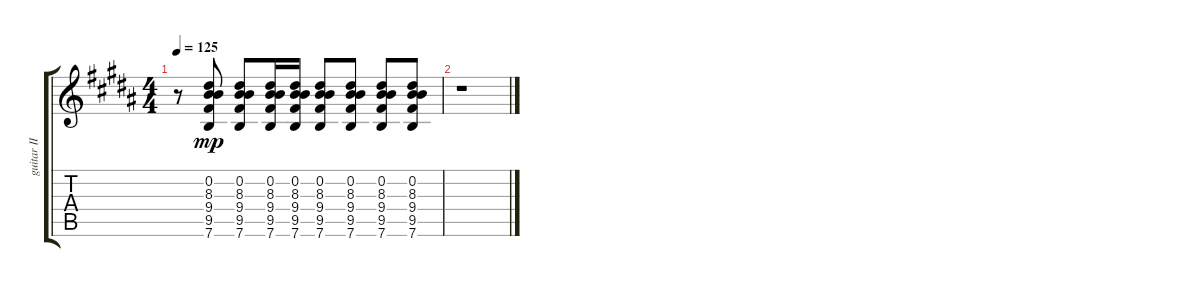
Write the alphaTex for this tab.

\track ("guitar II" "guitar II") {instrument electricguitarclean}
\staff {score tabs}
\tuning (E4 B3 G3 D3 A2 E2) {hide}
\ts (4 4)
\tempo 125
\clef g2
\ks b
r.8{dy mp} (0.2 8.3 9.4 9.5 7.6).8 (0.2 8.3 9.4 9.5 7.6).8 (0.2 8.3 9.4 9.5 7.6).16 (0.2 8.3 9.4 9.5 7.6).16 (0.2 8.3 9.4 9.5 7.6).8 (0.2 8.3 9.4 9.5 7.6).8 (0.2 8.3 9.4 9.5 7.6).8 (0.2 8.3 9.4 9.5 7.6).8 |
r.1
